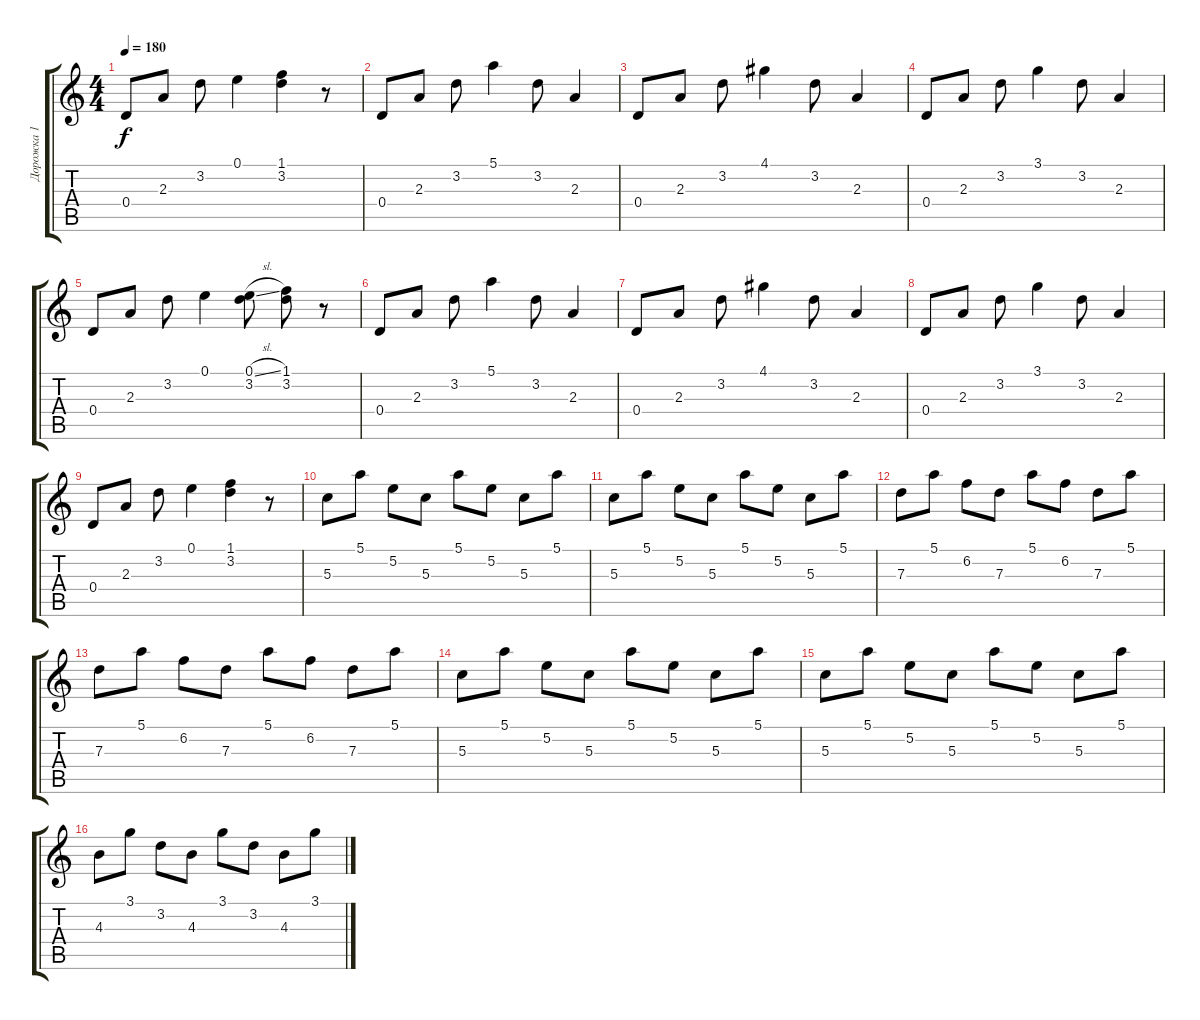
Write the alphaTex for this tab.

\track ("Дорожка 1" "Дорожка 1") {instrument electricguitarjazz}
\staff {score tabs}
\tuning (E4 B3 G3 D3 A2 E2) {hide}
\ts (4 4)
\tempo 180
\clef g2
\ks c
0.4.8{dy f} 2.3.8 3.2.8 0.1.4 (1.1 3.2).4 r.8 |
0.4.8 2.3.8 3.2.8 5.1.4 3.2.8 2.3.4 |
0.4.8 2.3.8 3.2.8 4.1.4 3.2.8 2.3.4 |
0.4.8 2.3.8 3.2.8 3.1.4 3.2.8 2.3.4 |
0.4.8 2.3.8 3.2.8 0.1.4 (0.1{sl} 3.2).8 (1.1 3.2).8 r.8 |
0.4.8 2.3.8 3.2.8 5.1.4 3.2.8 2.3.4 |
0.4.8 2.3.8 3.2.8 4.1.4 3.2.8 2.3.4 |
0.4.8 2.3.8 3.2.8 3.1.4 3.2.8 2.3.4 |
0.4.8 2.3.8 3.2.8 0.1.4 (1.1 3.2).4 r.8 |
5.3.8 5.1.8 5.2.8 5.3.8 5.1.8 5.2.8 5.3.8 5.1.8 |
5.3.8 5.1.8 5.2.8 5.3.8 5.1.8 5.2.8 5.3.8 5.1.8 |
7.3.8 5.1.8 6.2.8 7.3.8 5.1.8 6.2.8 7.3.8 5.1.8 |
7.3.8 5.1.8 6.2.8 7.3.8 5.1.8 6.2.8 7.3.8 5.1.8 |
5.3.8 5.1.8 5.2.8 5.3.8 5.1.8 5.2.8 5.3.8 5.1.8 |
5.3.8 5.1.8 5.2.8 5.3.8 5.1.8 5.2.8 5.3.8 5.1.8 |
4.3.8 3.1.8 3.2.8 4.3.8 3.1.8 3.2.8 4.3.8 3.1.8
